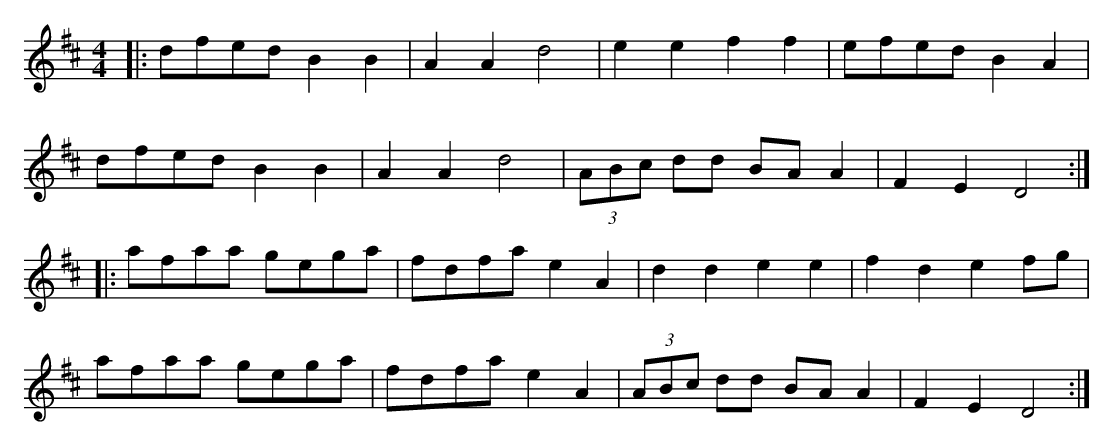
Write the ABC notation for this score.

X:1
M:4/4
K:D
|:dfed B2B2|A2A2 d4|e2e2 f2f2|efed B2A2|
dfed B2B2|A2A2 d4|(3ABc dd BA A2|F2 E2 D4:|
|:afaa gega|fdfa e2A2|d2d2 e2e2|f2d2 e2fg|
afaa gega|fdfa e2A2|(3ABc dd BA A2|F2 E2 D4:|
